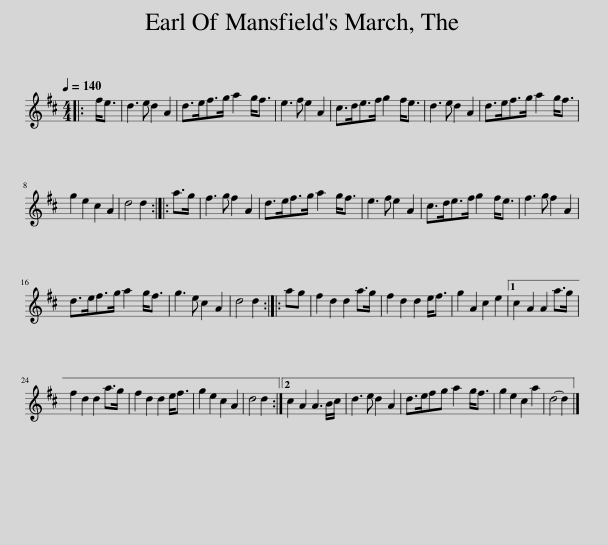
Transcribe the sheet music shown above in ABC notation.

X:1
L:1/8
Q:1/4=140
M:4/4
I:linebreak $
K:D
V:1 treble
V:1
|: f<e | d3 e d2 A2 | d>ef>g a2 g<f | e3 f e2 A2 | c>de>f g2 f<e | %5
 d3 e d2 A2 | d>ef>g a2 g<f |$ g2 e2 c2 A2 | d4 d2 :: a>g | %10
 f3 g f2 A2 | d>ef>g a2 g<f | e3 f e2 A2 | c>de>f g2 f<e | f3 g f2 A2 |$ %15
 d>ef>g a2 g<f | g3 e c2 A2 | d4 d2 :: ag | f2 d2 d2 a>g | %20
 f2 d2 d2 e<f | g2 A2 c2 e2 |1 c2 A2 A2 a>g |$ f2 d2 d2 a>g | f2 d2 d2 e<f | %25
 g2 e2 c2 A2 | d4 d2 :|2 c2 A2 A3 B/c/ | d3 e d2 A2 | d>efg a2 g<f | %30
 g2 e2 c2 a2 | d4- d2 |] %32
